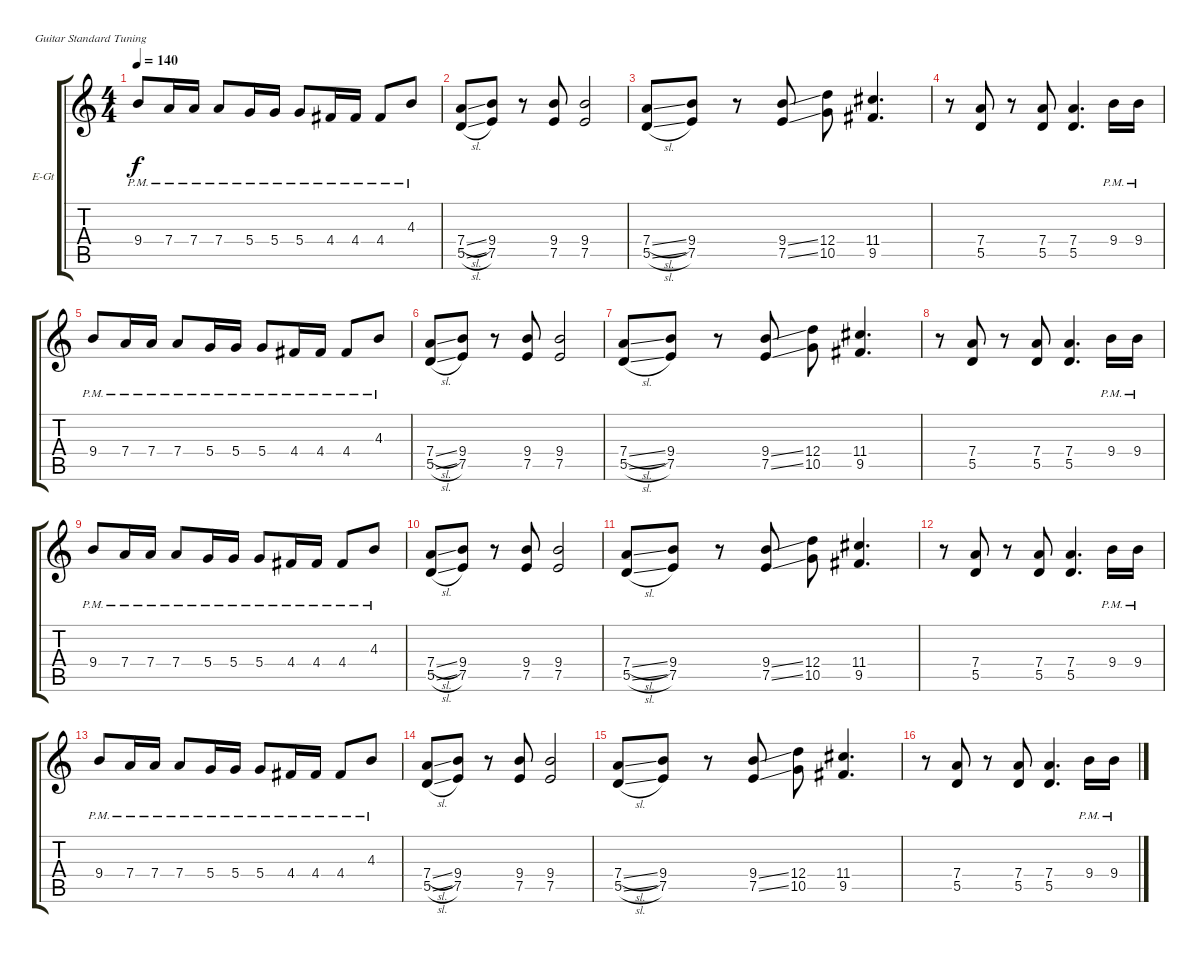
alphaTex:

\defaultSystemsLayout 4
\bracketExtendMode groupsimilarinstruments
\firstSystemTrackNameOrientation horizontal
\otherSystemsTrackNameOrientation horizontal
\track ("Electric Guitar" "E-Gt") {instrument distortionguitar}
\staff {score tabs}
\tuning (E4 B3 G3 D3 A2 E2)
\ts (4 4)
\tempo 140
\clef g2
\ks c
9.4{pm}.8{dy f} 7.4{pm}.16 7.4{pm}.16 7.4{pm}.8 5.4{pm}.16 5.4{pm}.16 5.4{pm}.8 4.4{pm}.16 4.4{pm}.16 4.4{pm}.8 4.3{pm}.8 |
(7.4{sl} 5.5{sl}).8 (9.4 7.5).8 r.8 (9.4 7.5).8 (9.4 7.5).2 |
(7.4{sl} 5.5{sl}).8 (9.4 7.5).8 r.8 (9.4{ss} 7.5{ss}).8 (12.4 10.5).8 (11.4 9.5).4{d} |
r.8 (7.4 5.5).8 r.8 (7.4 5.5).8 (7.4 5.5).4{d} 9.4{pm}.16 9.4{pm}.16 |
9.4{pm}.8 7.4{pm}.16 7.4{pm}.16 7.4{pm}.8 5.4{pm}.16 5.4{pm}.16 5.4{pm}.8 4.4{pm}.16 4.4{pm}.16 4.4{pm}.8 4.3{pm}.8 |
(7.4{sl} 5.5{sl}).8 (9.4 7.5).8 r.8 (9.4 7.5).8 (9.4 7.5).2 |
(7.4{sl} 5.5{sl}).8 (9.4 7.5).8 r.8 (9.4{ss} 7.5{ss}).8 (12.4 10.5).8 (11.4 9.5).4{d} |
r.8 (7.4 5.5).8 r.8 (7.4 5.5).8 (7.4 5.5).4{d} 9.4{pm}.16 9.4{pm}.16 |
9.4{pm}.8 7.4{pm}.16 7.4{pm}.16 7.4{pm}.8 5.4{pm}.16 5.4{pm}.16 5.4{pm}.8 4.4{pm}.16 4.4{pm}.16 4.4{pm}.8 4.3{pm}.8 |
(7.4{sl} 5.5{sl}).8 (9.4 7.5).8 r.8 (9.4 7.5).8 (9.4 7.5).2 |
(7.4{sl} 5.5{sl}).8 (9.4 7.5).8 r.8 (9.4{ss} 7.5{ss}).8 (12.4 10.5).8 (11.4 9.5).4{d} |
r.8 (7.4 5.5).8 r.8 (7.4 5.5).8 (7.4 5.5).4{d} 9.4{pm}.16 9.4{pm}.16 |
9.4{pm}.8 7.4{pm}.16 7.4{pm}.16 7.4{pm}.8 5.4{pm}.16 5.4{pm}.16 5.4{pm}.8 4.4{pm}.16 4.4{pm}.16 4.4{pm}.8 4.3{pm}.8 |
(7.4{sl} 5.5{sl}).8 (9.4 7.5).8 r.8 (9.4 7.5).8 (9.4 7.5).2 |
(7.4{sl} 5.5{sl}).8 (9.4 7.5).8 r.8 (9.4{ss} 7.5{ss}).8 (12.4 10.5).8 (11.4 9.5).4{d} |
r.8 (7.4 5.5).8 r.8 (7.4 5.5).8 (7.4 5.5).4{d} 9.4{pm}.16 9.4{pm}.16
